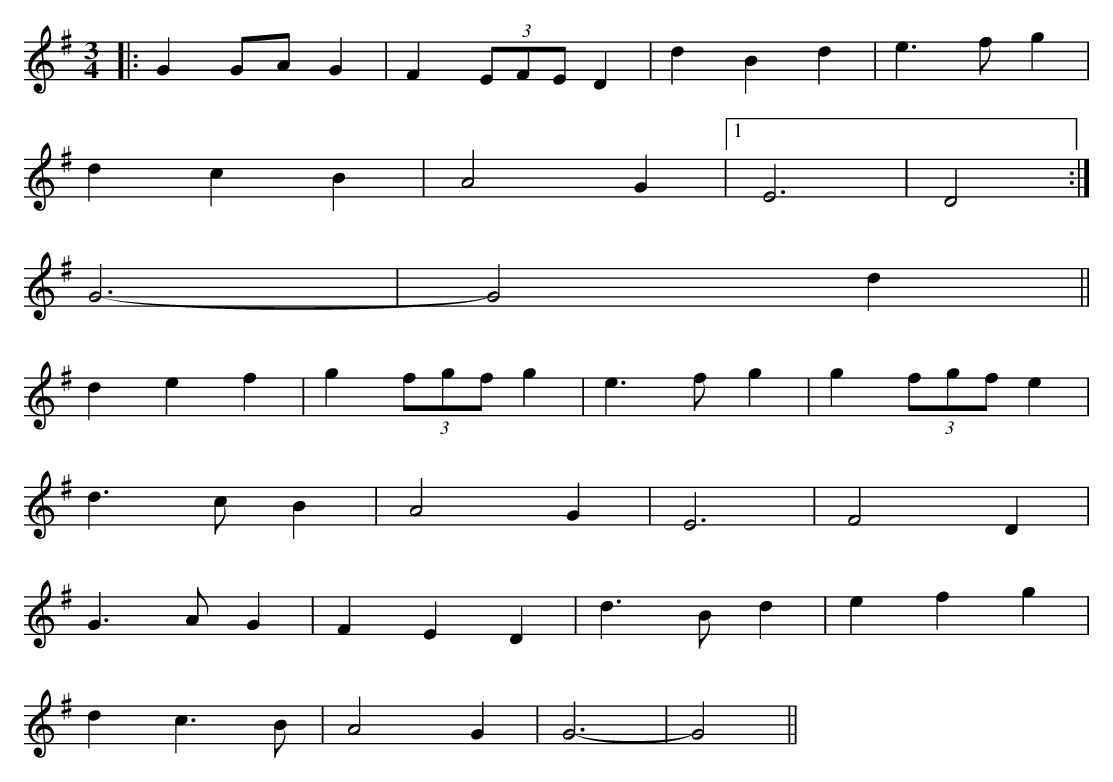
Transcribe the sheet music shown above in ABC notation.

X:1
M:3/4
K:G
|:G2 GA G2|F2 (3EFE D2|d2 B2 d2|e3 f g2|
d2 c2 B2|A4 G2|1 E6|D4:|
2 G6-|G4 d2||
d2 e2 f2|g2 (3fgf g2|e3 f g2|g2 (3fgf e2|
d3 c B2|A4 G2|E6|F4 D2|
G3 A G2|F2 E2 D2|d3 B d2|e2 f2 g2|
d2 c3 B|A4 G2|G6-|G4||
